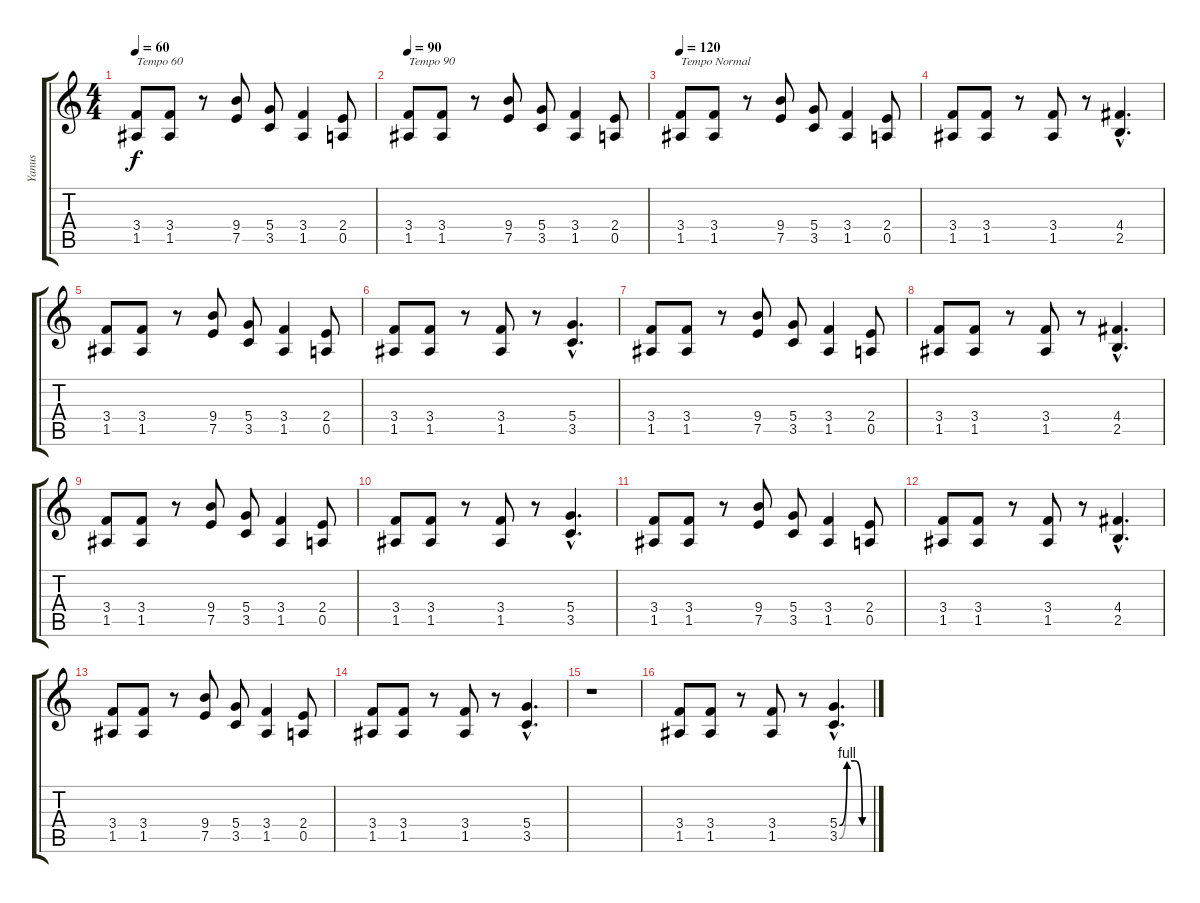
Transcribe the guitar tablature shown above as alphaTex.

\track ("Yanus" "Yanus") {instrument distortionguitar}
\staff {score tabs}
\tuning (E4 B3 G3 D3 A2 E2) {hide}
\ts (4 4)
\tempo 60
\clef g2
\ks c
(3.4 1.5).8{txt "Tempo 60" dy f} (3.4 1.5).8 r.8 (9.4 7.5).8 (5.4 3.5).8 (3.4 1.5).4 (2.4 0.5).8 |
\tempo 90
(3.4 1.5).8{txt "Tempo 90"} (3.4 1.5).8 r.8 (9.4 7.5).8 (5.4 3.5).8 (3.4 1.5).4 (2.4 0.5).8 |
\tempo 120
(3.4 1.5).8{txt "Tempo Normal"} (3.4 1.5).8 r.8 (9.4 7.5).8 (5.4 3.5).8 (3.4 1.5).4 (2.4 0.5).8 |
(3.4 1.5).8 (3.4 1.5).8 r.8 (3.4 1.5).8 r.8 (4.4{hac} 2.5{hac}).4{d} |
(3.4 1.5).8 (3.4 1.5).8 r.8 (9.4 7.5).8 (5.4 3.5).8 (3.4 1.5).4 (2.4 0.5).8 |
(3.4 1.5).8 (3.4 1.5).8 r.8 (3.4 1.5).8 r.8 (5.4{hac} 3.5{hac}).4{d} |
(3.4 1.5).8 (3.4 1.5).8 r.8 (9.4 7.5).8 (5.4 3.5).8 (3.4 1.5).4 (2.4 0.5).8 |
(3.4 1.5).8 (3.4 1.5).8 r.8 (3.4 1.5).8 r.8 (4.4{hac} 2.5{hac}).4{d} |
(3.4 1.5).8 (3.4 1.5).8 r.8 (9.4 7.5).8 (5.4 3.5).8 (3.4 1.5).4 (2.4 0.5).8 |
(3.4 1.5).8 (3.4 1.5).8 r.8 (3.4 1.5).8 r.8 (5.4{hac} 3.5{hac}).4{d} |
(3.4 1.5).8 (3.4 1.5).8 r.8 (9.4 7.5).8 (5.4 3.5).8 (3.4 1.5).4 (2.4 0.5).8 |
(3.4 1.5).8 (3.4 1.5).8 r.8 (3.4 1.5).8 r.8 (4.4{hac} 2.5{hac}).4{d} |
(3.4 1.5).8 (3.4 1.5).8 r.8 (9.4 7.5).8 (5.4 3.5).8 (3.4 1.5).4 (2.4 0.5).8 |
(3.4 1.5).8 (3.4 1.5).8 r.8 (3.4 1.5).8 r.8 (5.4{hac} 3.5{hac}).4{d} |
r.1 |
(3.4 1.5).8 (3.4 1.5).8 r.8 (3.4 1.5).8 r.8 (5.4{be (custom 0 0 15 4 30 4 45 0 60 0) hac} 3.5{be (custom 0 0 15 4 30 4 45 0 60 0) hac}).4{d}
